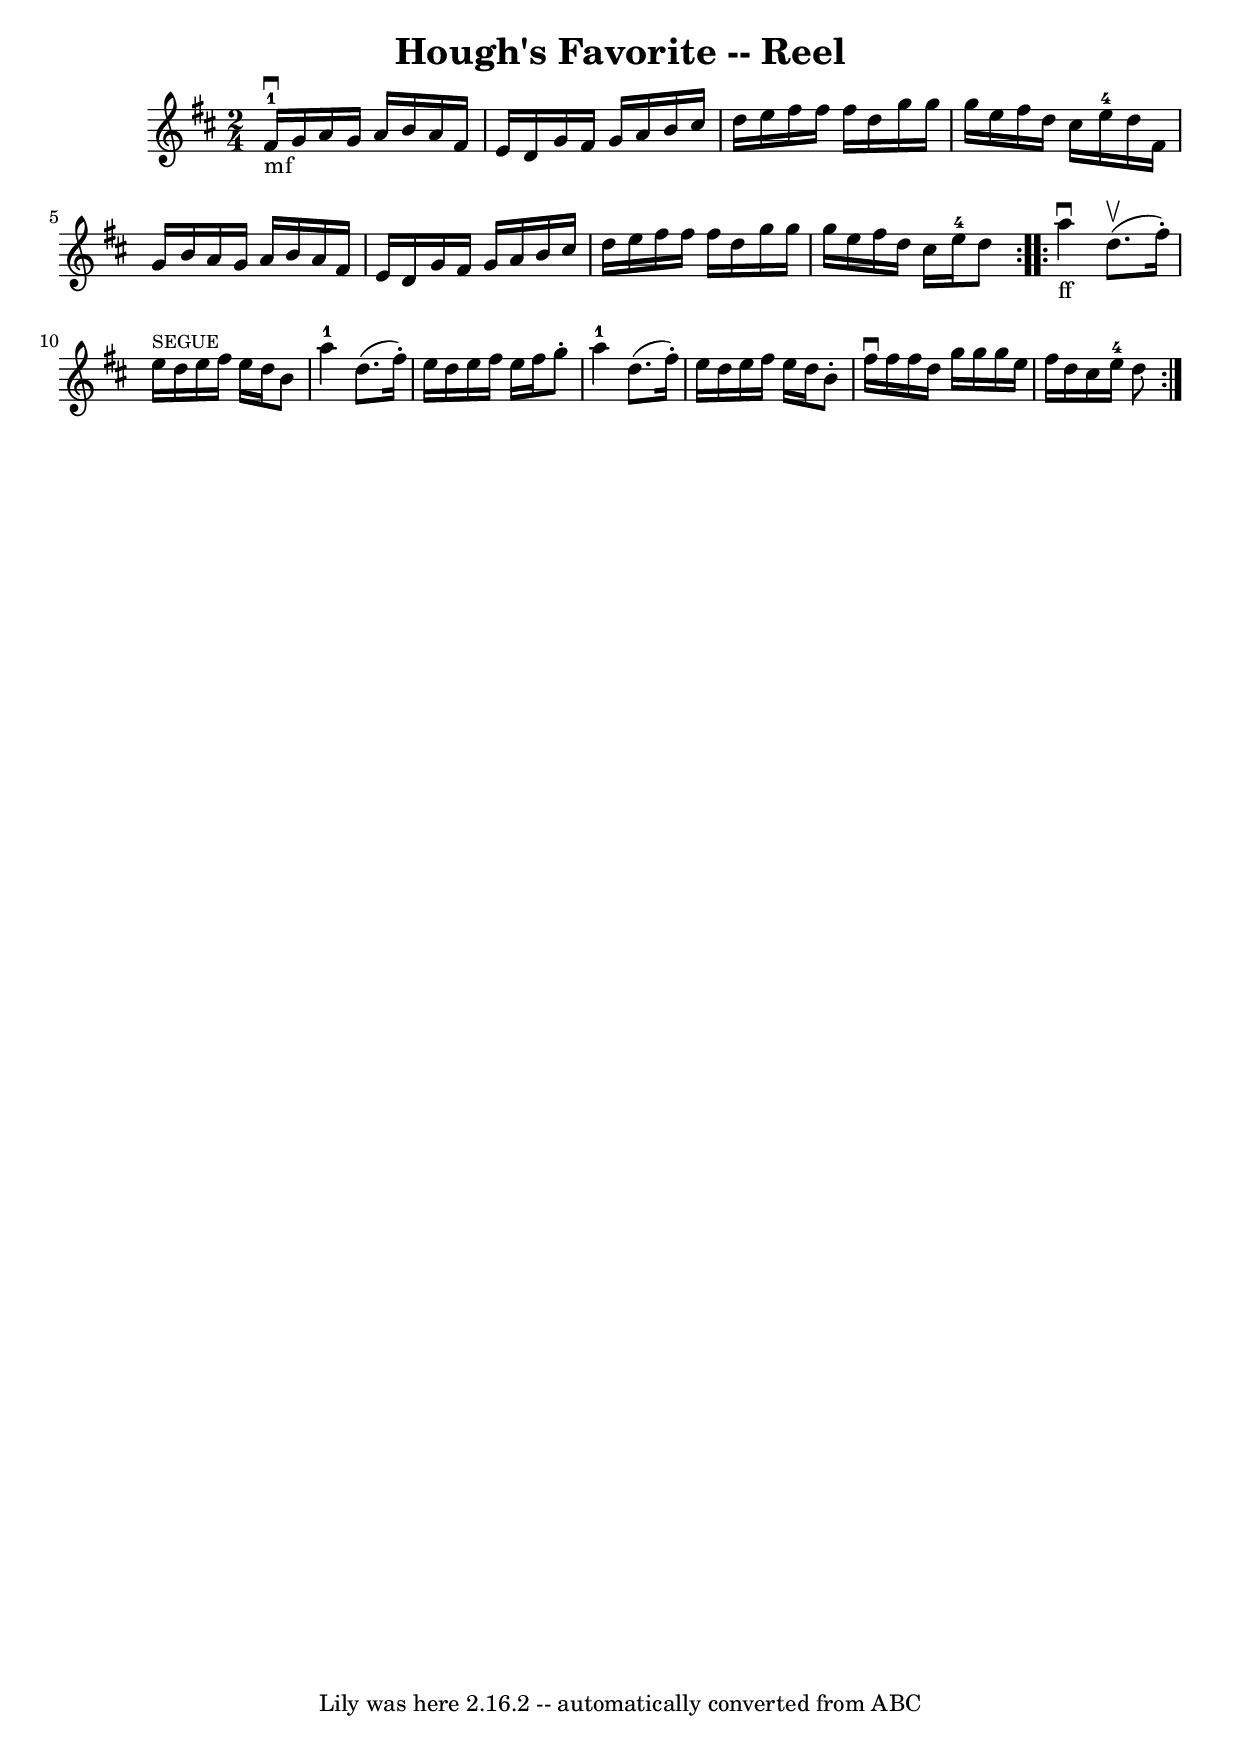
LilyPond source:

\version "2.16.2"
\include "Mammoth.ily"
\header {
  %% book = "Ryan's Mammoth Collection"
  crossRefNumber = "1"
  footnotes = "\\\\384"
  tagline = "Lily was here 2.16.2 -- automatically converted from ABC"
  title = "Hough's Favorite -- Reel"

}
voicedefault =  {



  \repeat volta 2 {

    \time 2/4 
    \key d \major
    fis'16-1_"mf"^\downbow g'16  |
    
    a'16 g'16 a'16 b'16 a'16 fis'16 e'16 d'16    |
    
    g'16 fis'16 g'16 a'16 b'16 cis''16 d''16 e''16    |
    
    fis''16 fis''16 fis''16 d''16 g''16 g''16 g''16 e''16    
    |
    fis''16 d''16 cis''16 e''16-4 d''16 fis'16 g'16  
    b'16    |
    a'16 g'16 a'16 b'16 a'16 fis'16 e'16   
    d'16    |
    g'16 fis'16 g'16 a'16 b'16 cis''16 d''16  
    e''16    |
    fis''16 fis''16 fis''16 d''16 g''16 g''16  
    g''16 e''16    |
    fis''16 d''16 cis''16 e''16-4 d''8 
    
  }     
  \repeat volta 2 {
    a''4_"ff"^\downbow d''8.^\upbow(fis''16 -. -)   |
    e''16^\segue d''16 e''16 fis''16 e''16 d''16  
    b'8    |
    a''4-1 d''8. (fis''16 -.)   |
    e''16  
    d''16 e''16 fis''16 e''16 fis''16 g''8 -.   |
    
    a''4-1 d''8. (fis''16 -.)   |
    e''16 d''16 e''16    
    fis''16 e''16 d''16 b'8 -.   |
    fis''16^\downbow fis''16    
    fis''16 d''16 g''16 g''16 g''16 e''16    |
    fis''16    
    d''16 cis''16 e''16-4 d''8    
  }   

}

\score{
  <<

    \context Staff="default"
    {
      \voicedefault 
      
    }

  >>
  \layout {
    
  }
  \midi {
  }

}
